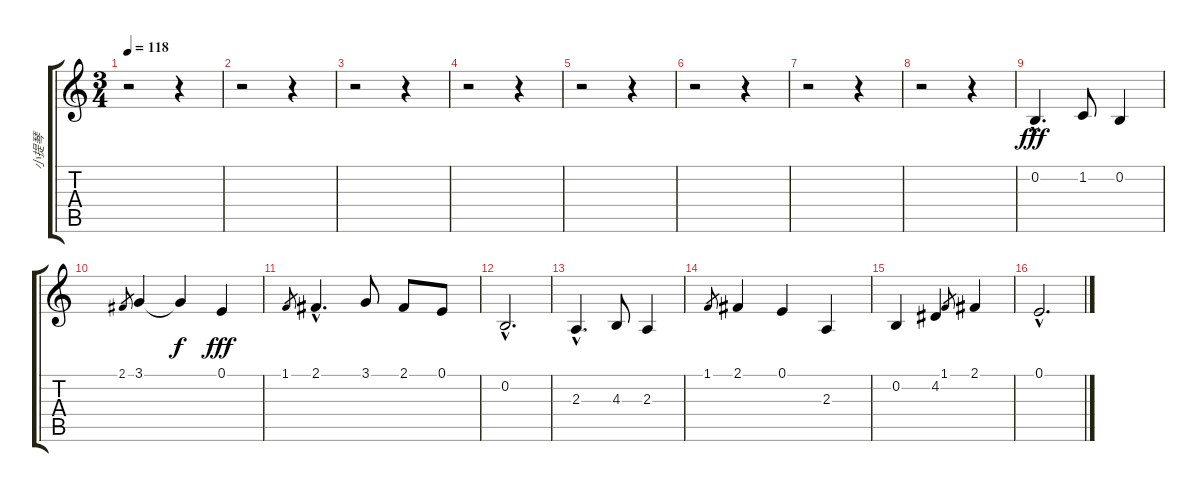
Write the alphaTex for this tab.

\track ("小提琴" "小提琴") {instrument violin}
\staff {score tabs}
\tuning (E4 B3 G3 D3 A2 E2) {hide}
\ts (3 4)
\tempo 118
\clef g2
\ks c
r.2{dy f} r.4 |
r.2 r.4 |
r.2 r.4 |
r.2 r.4 |
r.2 r.4 |
r.2 r.4 |
r.2 r.4 |
r.2 r.4 |
0.2{hac}.4{d dy fff instrument choiraahs} 1.2.8{instrument choiraahs} 0.2.4{instrument choiraahs} |
2.1.8{gr} 3.1.4{instrument choiraahs} 3.1{t}.4{dy f} 0.1.4{dy fff instrument choiraahs} |
1.1.8{gr} 2.1{hac}.4{d instrument choiraahs} 3.1.8{instrument choiraahs} 2.1.8{instrument choiraahs} 0.1.8{instrument choiraahs} |
0.2{hac}.2{d instrument choiraahs} |
2.3{hac}.4{d instrument choiraahs} 4.3.8{instrument choiraahs} 2.3.4{instrument choiraahs} |
1.1.8{gr} 2.1.4{instrument choiraahs} 0.1.4{instrument choiraahs} 2.3.4{instrument choiraahs} |
0.2.4{instrument choiraahs} 4.2.4{instrument choiraahs} 1.1.8{gr} 2.1.4{instrument choiraahs} |
0.1{hac}.2{d instrument choiraahs}
